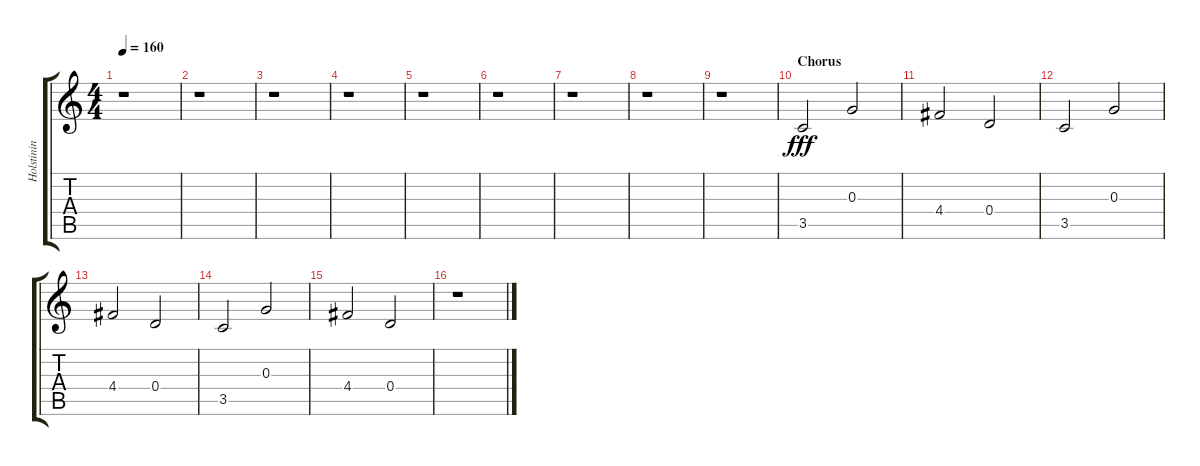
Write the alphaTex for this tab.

\track ("Holstinin" "Holstinin") {instrument distortionguitar}
\staff {score tabs}
\tuning (E4 B3 G3 D3 A2 E2) {hide}
\ts (4 4)
\tempo 160
\clef g2
\ks c
r.1{dy fff} |
r.1 |
r.1 |
r.1 |
r.1 |
r.1 |
r.1 |
r.1 |
r.1 |
\section ("" "Chorus")
3.5.2{balance 0} 0.3.2 |
4.4.2 0.4.2 |
3.5.2 0.3.2 |
4.4.2 0.4.2 |
3.5.2 0.3.2 |
4.4.2 0.4.2{balance 8} |
r.1
